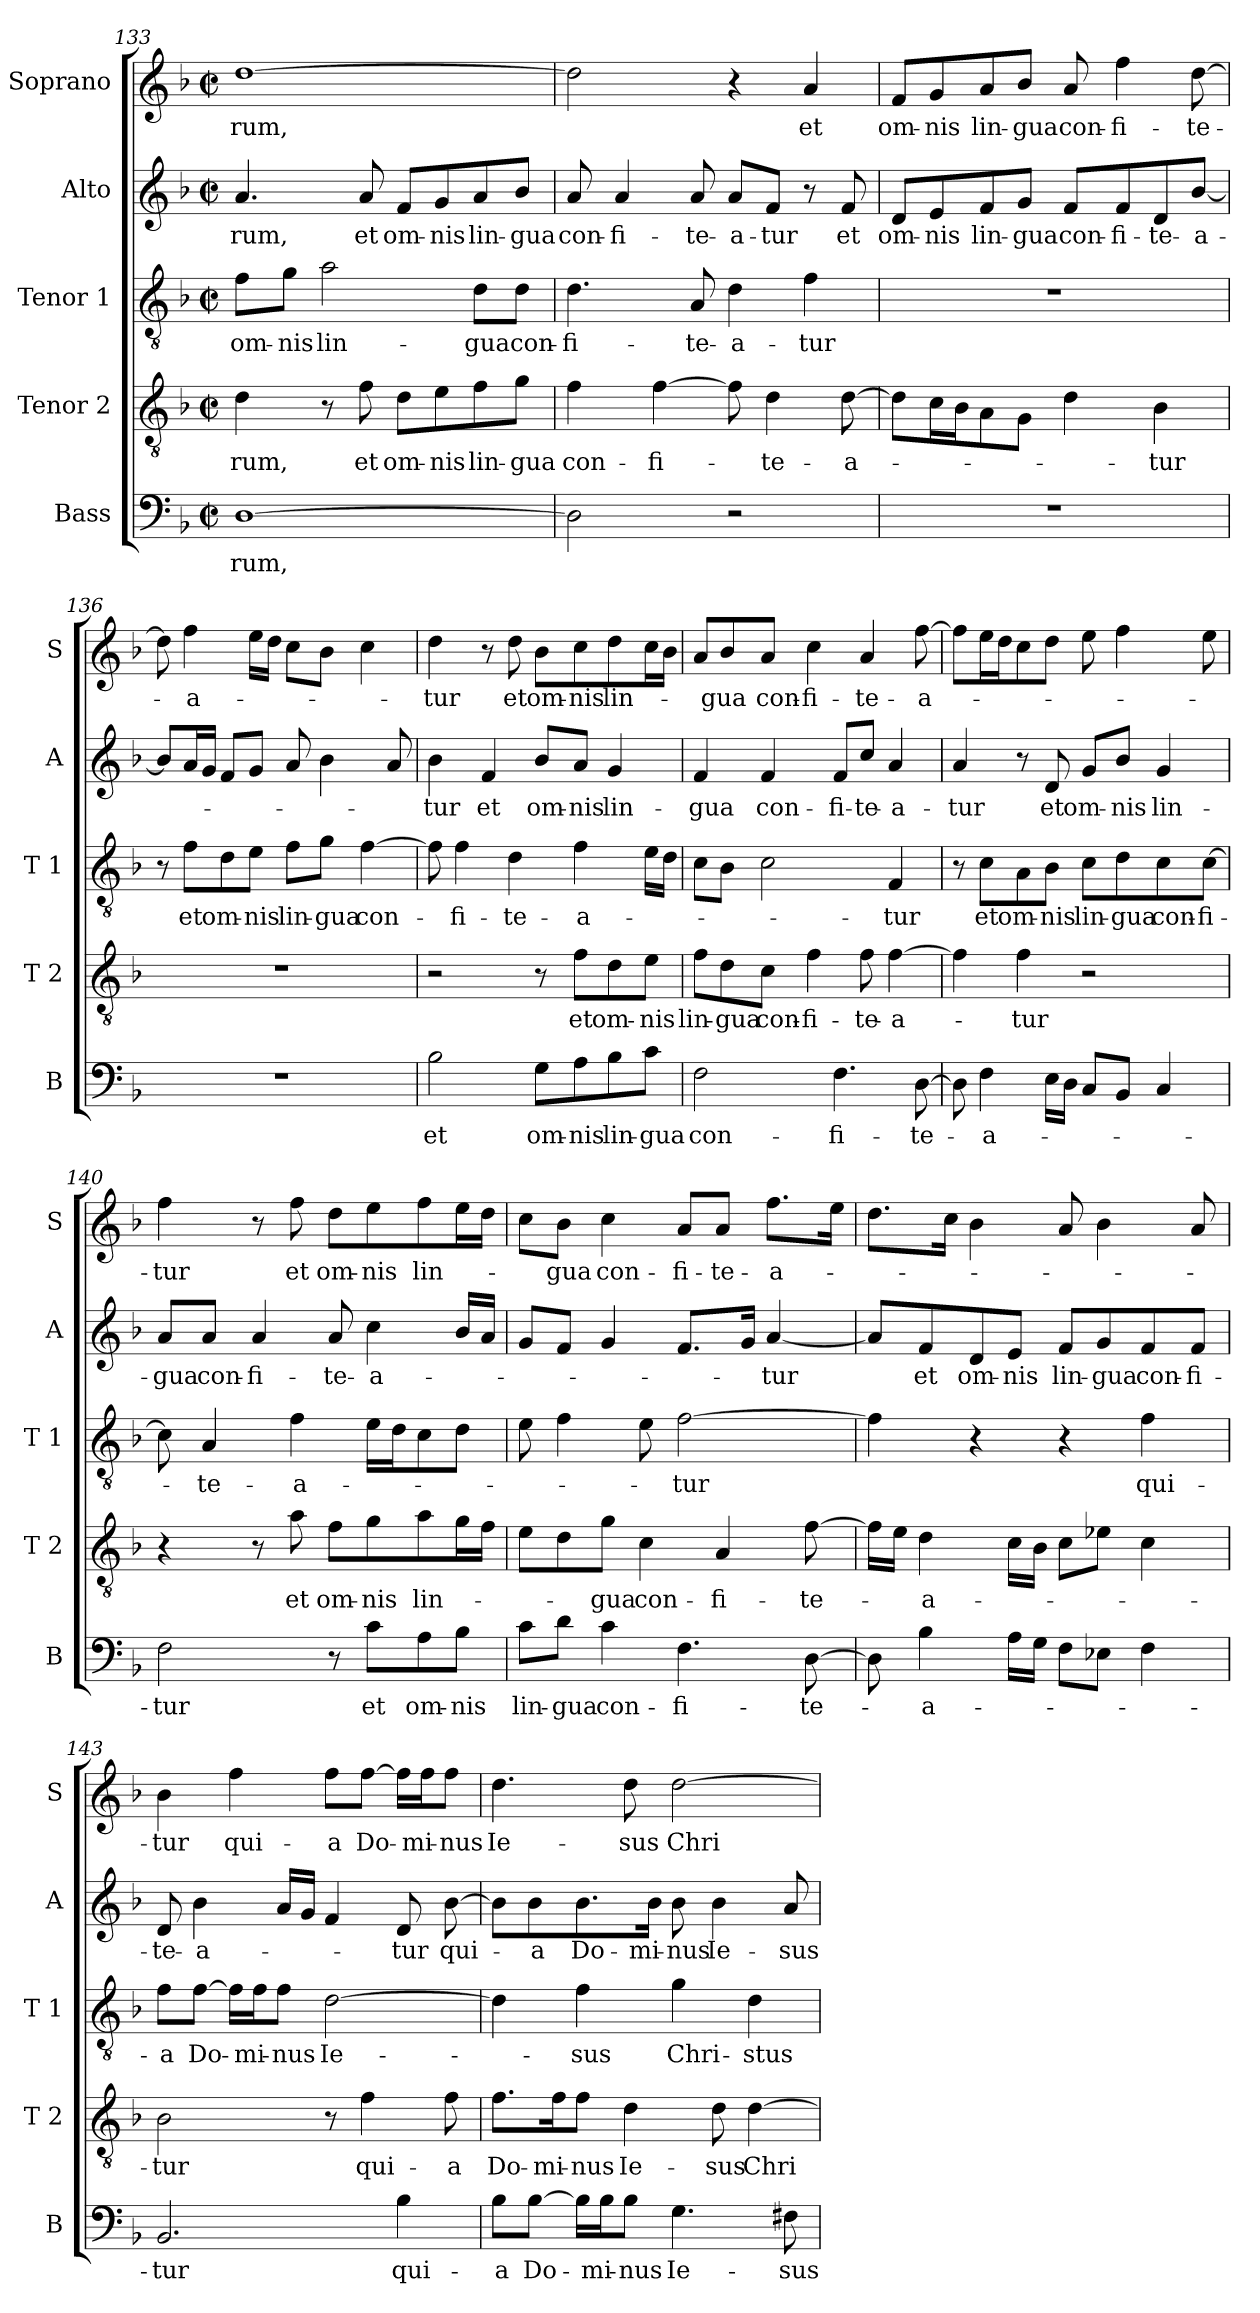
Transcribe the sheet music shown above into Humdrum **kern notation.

**kern	**text	**kern	**text	**kern	**text	**kern	**text	**kern	**text
*part5	*part5	*part4	*part4	*part3	*part3	*part2	*part2	*part1	*part1
*staff5	*staff5	*staff4	*staff4	*staff3	*staff3	*staff2	*staff2	*staff1	*staff1
*I"Bass	*	*I"Tenor 2	*	*I"Tenor 1	*	*I"Alto	*	*I"Soprano	*
*I'B	*	*I'T 2	*	*I'T 1	*	*I'A	*	*I'S	*
*clefF4	*	*clefGv2	*	*clefGv2	*	*clefG2	*	*clefG2	*
*k[b-]	*	*k[b-]	*	*k[b-]	*	*k[b-]	*	*k[b-]	*
*F:	*	*F:	*	*F:	*	*F:	*	*F:	*
*M2/2	*	*M2/2	*	*M2/2	*	*M2/2	*	*M2/2	*
*met(c|)	*	*met(c|)	*	*met(c|)	*	*met(c|)	*	*met(c|)	*
=133	=133	=133	=133	=133	=133	=133	=133	=133	=133
[1D	-rum,	4d\	-rum,	8f\L	om-	4.a/	-rum,	[1dd	-rum,
.	.	.	.	8g\J	-nis	.	.	.	.
.	.	8r	.	2a\	lin-	.	.	.	.
.	.	8f\	et	.	.	8a/	et	.	.
.	.	8d\L	om-	.	.	8f/L	om-	.	.
.	.	8e\	-nis	.	.	8g/	-nis	.	.
.	.	8f\	lin-	8d\L	-gua	8a/	lin-	.	.
.	.	8g\J	-gua	8d\J	con-	8b-/J	-gua	.	.
!!LO:LB:g=z
=134	=134	=134	=134	=134	=134	=134	=134	=134	=134
2D\]	.	4f\	con-	4.d\	-fi-	8a/	con-	2dd\]	.
.	.	.	.	.	.	4a/	-fi-	.	.
.	.	[4f\	-fi-	.	.	.	.	.	.
.	.	.	.	8A/	-te-	8a/	-te-	.	.
2r	.	8f\]	.	4d\	-a-	8a/L	-a-	4r	.
.	.	4d\	-te-	.	.	8f/J	-tur	.	.
.	.	.	.	4f\	-tur	8r	.	4a/	et
.	.	[8d\	-a-	.	.	8f/	et	.	.
=135	=135	=135	=135	=135	=135	=135	=135	=135	=135
1r	.	8d\L]	.	1r	.	8d/L	om-	8f/L	om-
.	.	16c\L	.	.	.	8e/	-nis	8g/	-nis
.	.	16B-\J	.	.	.	.	.	.	.
.	.	8A\	.	.	.	8f/	lin-	8a/	lin-
.	.	8G\J	.	.	.	8g/J	-gua	8b-/J	-gua
.	.	4d\	.	.	.	8f/L	con-	8a/	con-
.	.	.	.	.	.	8f/	-fi-	4ff\	-fi-
.	.	4B-\	-tur	.	.	8d/	-te-	.	.
.	.	.	.	.	.	[8b-/J	-a-	[8dd\	-te-
=136	=136	=136	=136	=136	=136	=136	=136	=136	=136
1r	.	1r	.	8r	.	8b-/L]	.	8dd\]	.
.	.	.	.	8f\L	et	16a/L	.	4ff\	-a-
.	.	.	.	.	.	16g/JJ	.	.	.
.	.	.	.	8d\	om-	8f/L	.	.	.
.	.	.	.	8e\J	-nis	8g/J	.	16ee\LL	.
.	.	.	.	.	.	.	.	16dd\JJ	.
.	.	.	.	8f\L	lin-	8a/	.	8cc\L	.
.	.	.	.	8g\J	-gua	4b-\	.	8b-\J	.
.	.	.	.	[4f\	con-	.	.	4cc\	.
.	.	.	.	.	.	8a/	.	.	.
!!LO:PB:g=z
=137	=137	=137	=137	=137	=137	=137	=137	=137	=137
2B-\	et	2r	.	8f\]	.	4b-\	-tur	4dd\	-tur
.	.	.	.	4f\	-fi-	.	.	.	.
.	.	.	.	.	.	4f/	et	8r	.
.	.	.	.	4d\	-te-	.	.	8dd\	et
8G\L	om-	8r	.	.	.	8b-/L	om-	8b-\L	om-
8A\	-nis	8f\L	et	4f\	-a-	8a/J	-nis	8cc\	-nis
8B-\	lin-	8d\	om-	.	.	4g/	lin-	8dd\	lin-
8c\J	-gua	8e\J	-nis	16e\LL	.	.	.	16cc\L	.
.	.	.	.	16d\JJ	.	.	.	16b-\JJ	.
=138	=138	=138	=138	=138	=138	=138	=138	=138	=138
2F\	con-	8f\L	lin-	8c\L	.	4f/	-gua	8a/L	.
.	.	8d\	-gua	8B-\J	.	.	.	8b-/	-gua
.	.	8c\J	con-	2c\	.	4f/	con-	8a/J	con-
.	.	4f\	-fi-	.	.	.	.	4cc\	-fi-
4.F\	-fi-	.	.	.	.	8f/L	-fi-	.	.
.	.	8f\	-te-	.	.	8cc/J	-te-	4a/	-te-
.	.	[4f\	-a-	4F/	-tur	4a/	-a-	.	.
[8D\	-te-	.	.	.	.	.	.	[8ff\	-a-
=139	=139	=139	=139	=139	=139	=139	=139	=139	=139
8D\]	.	4f\]	.	8r	.	4a/	-tur	8ff\L]	.
4F\	-a-	.	.	8c\L	et	.	.	16ee\L	.
.	.	.	.	.	.	.	.	16dd\J	.
.	.	4f\	-tur	8A\	om-	8r	.	8cc\	.
16E\LL	.	.	.	8B-\J	-nis	8d/	et	8dd\J	.
16D\JJ	.	.	.	.	.	.	.	.	.
8C/L	.	2r	.	8c\L	lin-	8g/L	om-	8ee\	.
8BB-/J	.	.	.	8d\	-gua	8b-/J	-nis	4ff\	.
4C/	.	.	.	8c\	con-	4g/	lin-	.	.
.	.	.	.	[8c\J	-fi-	.	.	8ee\	.
!!LO:LB:g=z
=140	=140	=140	=140	=140	=140	=140	=140	=140	=140
2F\	-tur	4r	.	8c\]	.	8a/L	-gua	4ff\	-tur
.	.	.	.	4A/	-te-	8a/J	con-	.	.
.	.	8r	.	.	.	4a/	-fi-	8r	.
.	.	8a\	et	4f\	-a-	.	.	8ff\	et
8r	.	8f\L	om-	.	.	8a/	-te-	8dd\L	om-
8c\L	et	8g\	-nis	16e\LL	.	4cc\	-a-	8ee\	-nis
.	.	.	.	16d\J	.	.	.	.	.
8A\	om-	8a\	lin-	8c\	.	.	.	8ff\	lin-
8B-\J	-nis	16g\L	.	8d\J	.	16b-/LL	.	16ee\L	.
.	.	16f\JJ	.	.	.	16a/JJ	.	16dd\JJ	.
=141	=141	=141	=141	=141	=141	=141	=141	=141	=141
8c\L	lin-	8e\L	.	8e\	.	8g/L	.	8cc\L	.
8d\J	-gua	8d\	.	4f\	.	8f/J	.	8b-\J	-gua
4c\	con-	8g\J	-gua	.	.	4g/	.	4cc\	con-
.	.	4c\	con-	8e\	.	.	.	.	.
4.F\	-fi-	.	.	[2f\	-tur	8.f/L	.	8a/L	-fi-
.	.	4A/	-fi-	.	.	.	.	8a/J	-te-
.	.	.	.	.	.	16g/Jk	.	.	.
.	.	.	.	.	.	[4a/	-tur	8.ff\L	-a-
[8D\	-te-	[8f\	-te-	.	.	.	.	.	.
.	.	.	.	.	.	.	.	16ee\Jk	.
=142	=142	=142	=142	=142	=142	=142	=142	=142	=142
8D\]	.	16f\LL]	.	4f\]	.	8a/L]	.	8.dd\L	.
.	.	16e\JJ	.	.	.	.	.	.	.
4B-\	-a-	4d\	-a-	.	.	8f/	et	.	.
.	.	.	.	.	.	.	.	16cc\Jk	.
.	.	.	.	4r	.	8d/	om-	4b-\	.
16A\LL	.	16c\LL	.	.	.	8e/J	-nis	.	.
16G\JJ	.	16B-\JJ	.	.	.	.	.	.	.
8F\L	.	8c\L	.	4r	.	8f/L	lin-	8a/	.
8E-X\J	.	8e-X\J	.	.	.	8g/	-gua	4b-\	.
4F\	.	4c\	.	4f\	qui-	8f/	con-	.	.
.	.	.	.	.	.	8f/J	-fi-	8a/	.
!!LO:PB:g=z
=143	=143	=143	=143	=143	=143	=143	=143	=143	=143
2.BB-/	-tur	2B-\	-tur	8f\L	-a	8d/	-te-	4b-\	-tur
.	.	.	.	[8f\J	Do-	4b-\	-a-	.	.
.	.	.	.	16f\LL]	.	.	.	4ff\	qui-
.	.	.	.	16f\J	-mi-	.	.	.	.
.	.	.	.	8f\J	-nus	16a/LL	.	.	.
.	.	.	.	.	.	16g/JJ	.	.	.
.	.	8r	.	[2d\	Ie-	4f/	.	8ff\L	-a
.	.	4f\	qui-	.	.	.	.	[8ff\J	Do-
4B-\	qui-	.	.	.	.	8d/	-tur	16ff\LL]	.
.	.	.	.	.	.	.	.	16ff\J	-mi-
.	.	8f\	-a	.	.	[8b-\	qui-	8ff\J	-nus
=144	=144	=144	=144	=144	=144	=144	=144	=144	=144
8B-\L	-a	8.f\L	Do-	4d\]	.	8b-\L]	.	4.dd\	Ie-
[8B-\J	Do-	.	.	.	.	8b-\	-a	.	.
.	.	16f\k	-mi-	.	.	.	.	.	.
16B-\LL]	.	8f\J	-nus	4f\	-sus	8.b-\	Do-	.	.
16B-\J	-mi-	.	.	.	.	.	.	.	.
8B-\J	-nus	4d\	Ie-	.	.	.	.	8dd\	-sus
.	.	.	.	.	.	16b-\Jk	-mi-	.	.
4.G\	Ie-	.	.	4g\	Chri-	8b-\	-nus	[2dd\	Chri-
.	.	8d\	-sus	.	.	4b-\	Ie-	.	.
.	.	[4d\	Chri-	4d\	-stus	.	.	.	.
8F#X\	-sus	.	.	.	.	8a/	-sus	.	.
=	=	=	=	=	=	=	=	=	=
*-	*-	*-	*-	*-	*-	*-	*-	*-	*-
